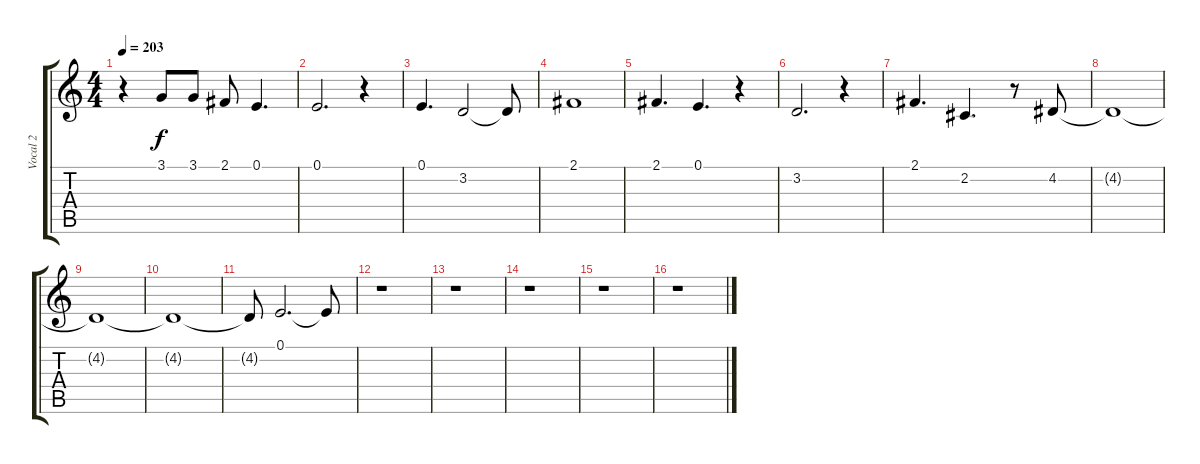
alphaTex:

\track ("Vocal 2" "Vocal 2") {instrument lead2sawtooth}
\staff {score tabs}
\tuning (E4 B3 G3 D3 A2 E2) {hide}
\ts (4 4)
\tempo 203
\clef g2
\ks c
r.4{dy f} 3.1.8 3.1.8 2.1.8 0.1.4{d} |
0.1.2{d} r.4 |
0.1.4{d} 3.2.2 3.2{t}.8 |
2.1.1 |
2.1.4{d} 0.1.4{d} r.4 |
3.2.2{d} r.4 |
2.1.4{d} 2.2.4{d} r.8 4.2.8 |
4.2{t}.1 |
4.2{t}.1 |
4.2{t}.1 |
4.2{t}.8 0.1.2{d} 0.1{t}.8 |
r.1 |
r.1 |
r.1 |
r.1 |
r.1
